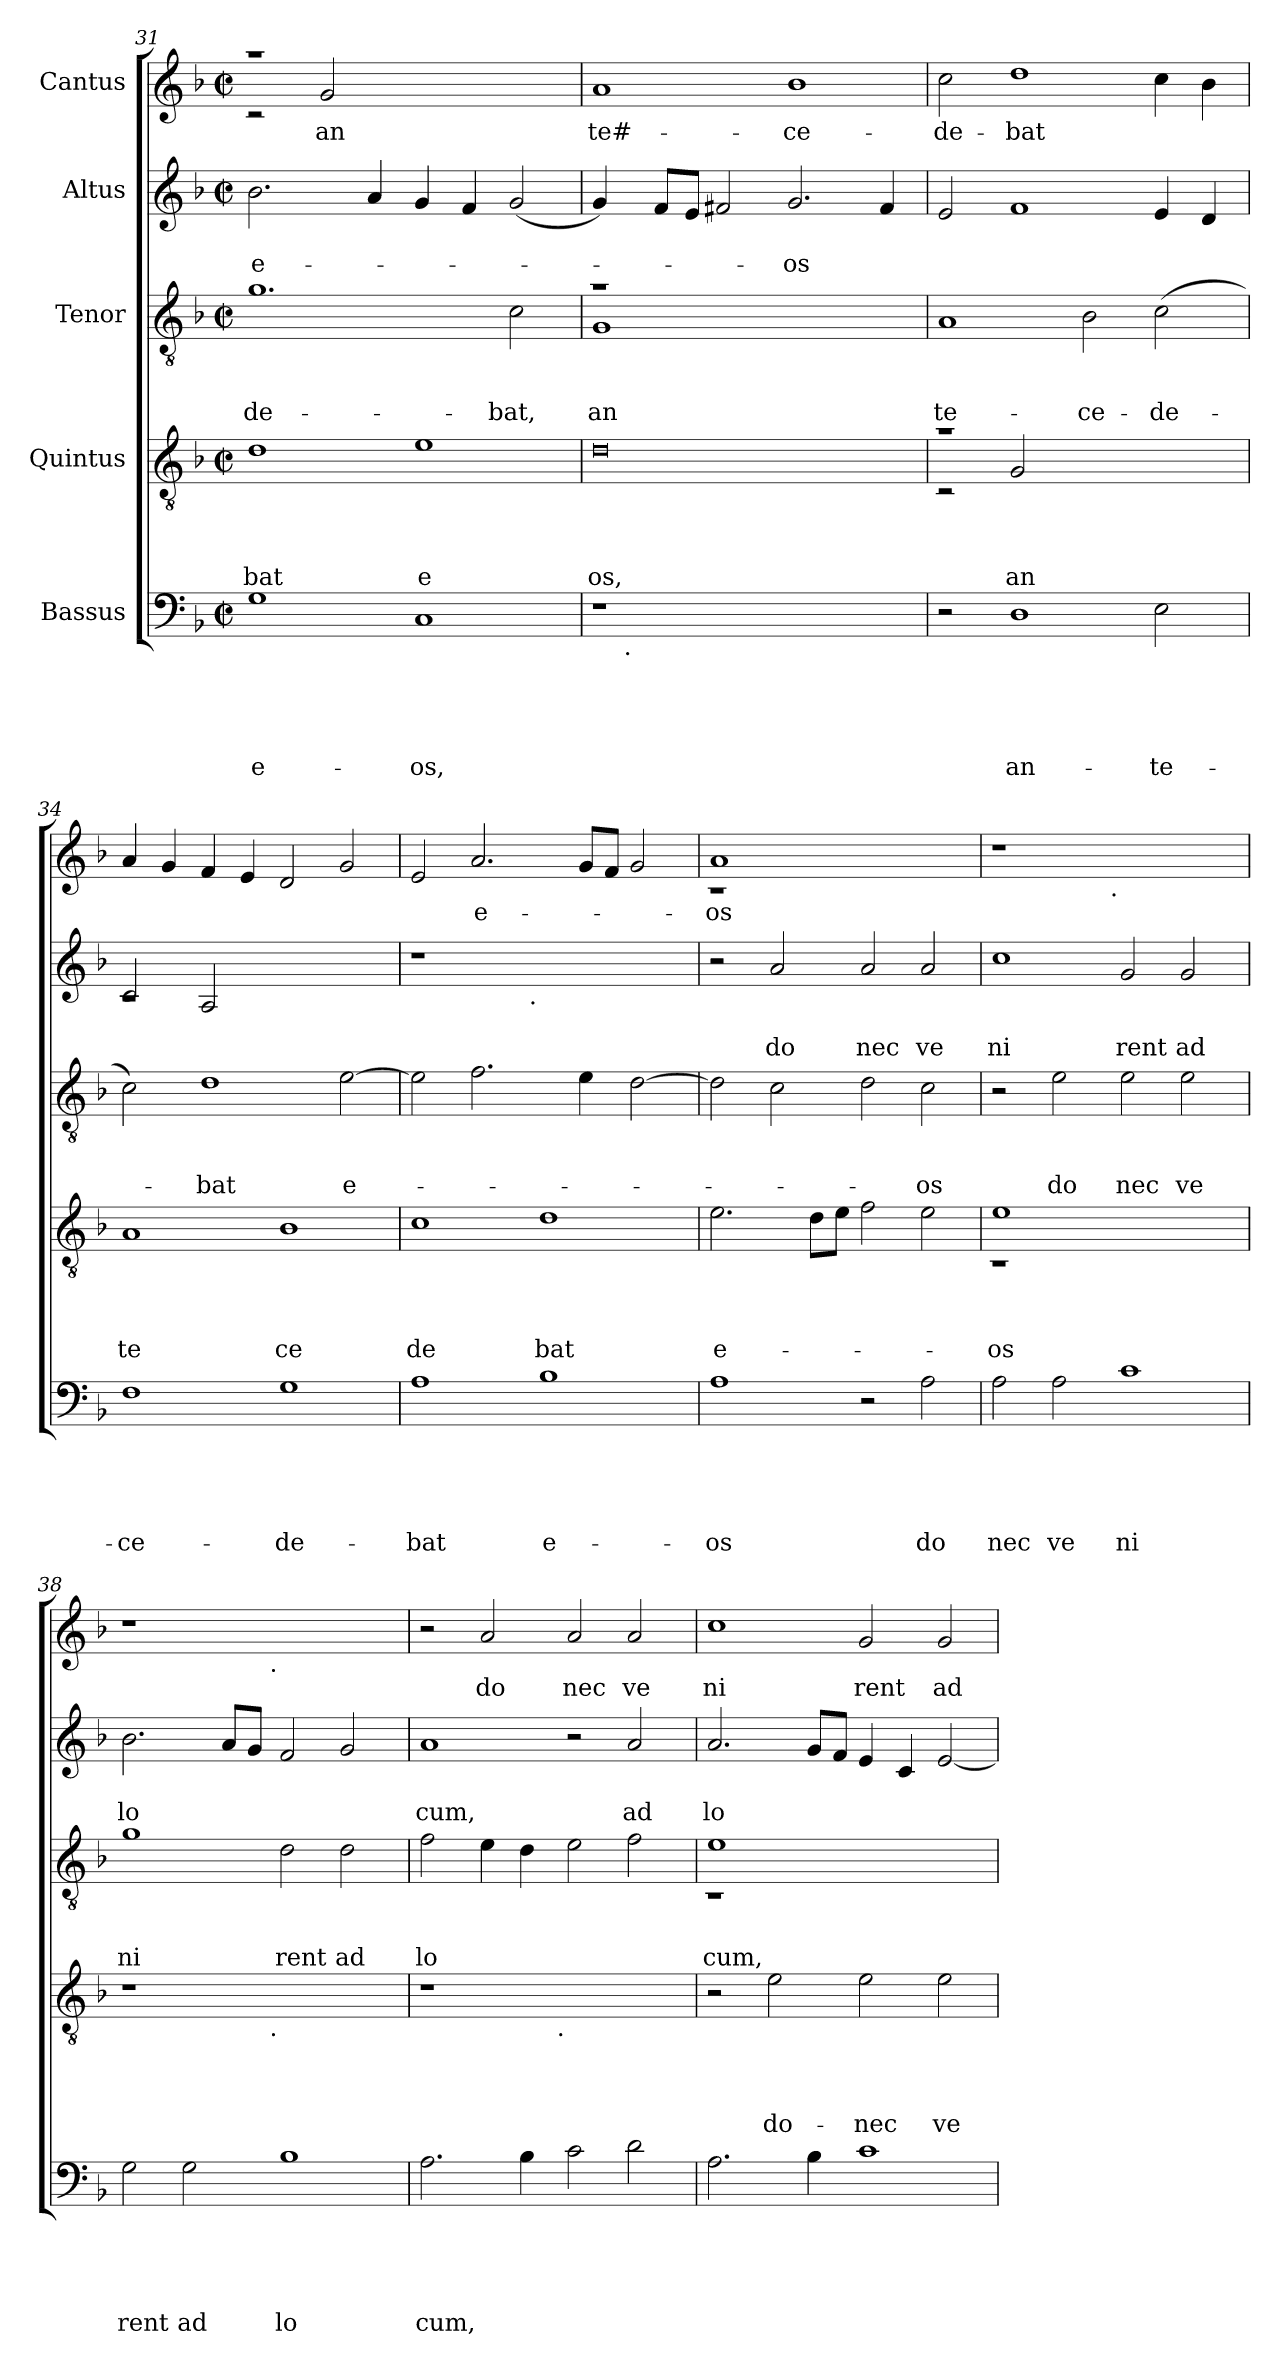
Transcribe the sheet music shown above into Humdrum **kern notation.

**kern	**text	**text	**text	**text	**text	**kern	**text	**text	**text	**text	**kern	**text	**text	**text	**kern	**text	**text	**kern	**text
*part5	*part5	*part5	*part5	*part5	*part5	*part4	*part4	*part4	*part4	*part4	*part3	*part3	*part3	*part3	*part2	*part2	*part2	*part1	*part1
*staff5	*staff5	*staff5	*staff5	*staff5	*staff5	*staff4	*staff4	*staff4	*staff4	*staff4	*staff3	*staff3	*staff3	*staff3	*staff2	*staff2	*staff2	*staff1	*staff1
*I"Bassus	*	*	*	*	*	*I"Quintus	*	*	*	*	*I"Tenor	*	*	*	*I"Altus	*	*	*I"Cantus	*
*clefF4	*	*	*	*	*	*clefGv2	*	*	*	*	*clefGv2	*	*	*	*clefG2	*	*	*clefG2	*
*k[b-]	*	*	*	*	*	*k[b-]	*	*	*	*	*k[b-]	*	*	*	*k[b-]	*	*	*k[b-]	*
*F:	*	*	*	*	*	*F:	*	*	*	*	*F:	*	*	*	*F:	*	*	*F:	*
*M2/2	*	*	*	*	*	*M2/2	*	*	*	*	*M2/2	*	*	*	*M2/2	*	*	*M2/2	*
*met(c|)	*	*	*	*	*	*met(c|)	*	*	*	*	*met(c|)	*	*	*	*met(c|)	*	*	*met(c|)	*
=31	=31	=31	=31	=31	=31	=31	=31	=31	=31	=31	=31	=31	=31	=31	=31	=31	=31	=31	=31
!	!	!	!	!	!LO:LY:b	!	!	!	!	!LO:LY:b	!	!	!	!LO:LY:b	!	!	!LO:LY:b	!	!
*	*	*	*	*	*	*	*	*	*	*	*	*	*	*	*	*	*	*^	*
1G	.	.	.	.	e-	1d	.	.	.	bat	1.g	.	.	-de-	2.b-\	.	e-	1raa	2rc	.
!	!	!	!	!	!	!	!	!	!	!	!	!	!	!	!	!	!	!	!	!LO:LY:b
.	.	.	.	.	.	.	.	.	.	.	.	.	.	.	.	.	.	.	2g/	an-
.	.	.	.	.	.	.	.	.	.	.	.	.	.	.	4a/	.	.	.	.	.
!	!	!	!	!	!LO:LY:b	!	!	!	!	!LO:LY:b	!	!	!	!	!	!	!	!	!	!
1C	.	.	.	.	-os,	1e	.	.	.	e	.	.	.	.	4g/	.	.	1ryy	1ryy	.
.	.	.	.	.	.	.	.	.	.	.	.	.	.	.	4f/	.	.	.	.	.
!	!	!	!	!	!	!	!	!	!	!	!	!	!	!LO:LY:b	!	!	!	!	!	!
.	.	.	.	.	.	.	.	.	.	.	2c\	.	.	-bat,	(<2g/	.	.	.	.	.
*	*	*	*	*	*	*	*	*	*	*	*	*	*	*	*	*	*	*v	*v	*
=32	=32	=32	=32	=32	=32	=32	=32	=32	=32	=32	=32	=32	=32	=32	=32	=32	=32	=32	=32
!	!	!	!	!	!	!	!	!	!	!LO:LY:b	!	!	!	!LO:LY:b	!	!	!	!	!LO:LY:b
*^	*	*	*	*	*	*	*	*	*	*	*^	*	*	*	*	*	*	*	*
1r	8ryy	.	.	.	.	.	0d	.	.	.	os,	1ra	1G	.	.	an-	4g/)	.	.	1a	-te#-
!	!LO:TX:b:t=.	!	!	!	!	!	!	!	!	!	!	!	!	!	!	!	!	!	!	!	!
.	1...ryy	.	.	.	.	.	.	.	.	.	.	.	.	.	.	.	.	.	.	.	.
.	.	.	.	.	.	.	.	.	.	.	.	.	.	.	.	.	8f/L	.	.	.	.
.	.	.	.	.	.	.	.	.	.	.	.	.	.	.	.	.	8e/J	.	.	.	.
.	.	.	.	.	.	.	.	.	.	.	.	.	.	.	.	.	2f#/	.	.	.	.
!	!	!	!	!	!	!	!	!	!	!	!	!	!	!	!	!	!	!	!LO:LY:b	!	!LO:LY:b
1ryy	.	.	.	.	.	.	.	.	.	.	.	1ryy	1ryy	.	.	.	2.g/	.	-os	1b-	-ce-
.	.	.	.	.	.	.	.	.	.	.	.	.	.	.	.	.	4f#/	.	.	.	.
*	*	*	*	*	*	*	*	*	*	*	*	*v	*v	*	*	*	*	*	*	*	*
=33	=33	=33	=33	=33	=33	=33	=33	=33	=33	=33	=33	=33	=33	=33	=33	=33	=33	=33	=33	=33
*	*	*	*	*	*	*	*^	*	*	*	*	*	*	*	*	*	*	*	*	*
!	!	!	!	!	!	!	!	!	!	!	!	!	!	!	!	!LO:LY:b	!	!	!	!	!LO:LY:b
*v	*v	*	*	*	*	*	*	*	*	*	*	*	*	*	*	*	*	*	*	*	*
2r	.	.	.	.	.	1ra	2rC	.	.	.	.	1A	.	.	-te-	2e/	.	.	2cc\	-de-
!	!	!	!	!	!LO:LY:b	!	!	!	!	!	!LO:LY:b	!	!	!	!	!	!	!	!	!LO:LY:b
1D	.	.	.	.	an-	.	2G/	.	.	.	an	.	.	.	.	1f	.	.	1dd	-bat
!	!	!	!	!	!	!	!	!	!	!	!	!	!	!	!LO:LY:b	!	!	!	!	!
.	.	.	.	.	.	1ryy	1ryy	.	.	.	.	2B-\	.	.	-ce-	.	.	.	.	.
!	!	!	!	!	!LO:LY:b	!	!	!	!	!	!	!	!	!	!LO:LY:b	!	!	!	!	!
2E\	.	.	.	.	-te-	.	.	.	.	.	.	(>2c\	.	.	-de-	4e/	.	.	4cc\	.
.	.	.	.	.	.	.	.	.	.	.	.	.	.	.	.	4d/	.	.	4b-\	.
*	*	*	*	*	*	*v	*v	*	*	*	*	*	*	*	*	*	*	*	*	*
=34	=34	=34	=34	=34	=34	=34	=34	=34	=34	=34	=34	=34	=34	=34	=34	=34	=34	=34	=34
*	*	*	*	*	*	*	*	*	*	*	*	*	*	*	*^	*	*	*	*
!	!	!	!	!	!LO:LY:b	!	!	!	!	!LO:LY:b	!	!	!	!	!	!LO:N:vis=1	!	!	!	!
1F	.	.	.	.	-ce-	1A	.	.	.	te	2c\)	.	.	.	2c/	0rc	.	.	4a/	.
.	.	.	.	.	.	.	.	.	.	.	.	.	.	.	.	.	.	.	4g/	.
!	!	!	!	!	!	!	!	!	!	!	!	!	!	!LO:LY:b	!	!	!	!	!	!
.	.	.	.	.	.	.	.	.	.	.	1d	.	.	-bat	2A/	.	.	.	4f/	.
.	.	.	.	.	.	.	.	.	.	.	.	.	.	.	.	.	.	.	4e/	.
!	!	!	!	!	!LO:LY:b	!	!	!	!	!LO:LY:b	!	!	!	!	!	!	!	!	!	!
1G	.	.	.	.	-de-	1B-	.	.	.	ce	.	.	.	.	1ryy	.	.	.	2d/	.
!	!	!	!	!	!	!	!	!	!	!	!	!	!	!LO:LY:b	!	!	!	!	!	!
.	.	.	.	.	.	.	.	.	.	.	[>2e\	.	.	e-	.	.	.	.	2g/	.
=35	=35	=35	=35	=35	=35	=35	=35	=35	=35	=35	=35	=35	=35	=35	=35	=35	=35	=35	=35	=35
!	!	!	!	!	!LO:LY:b	!	!	!	!	!LO:LY:b	!	!	!	!	!	!	!	!	!	!
1A	.	.	.	.	-bat	1c	.	.	.	de	2e\]	.	.	.	1r	2ryy	.	.	2e/	.
!	!	!	!	!	!	!	!	!	!	!	!	!	!	!	!	!	!	!	!	!LO:LY:b
.	.	.	.	.	.	.	.	.	.	.	2.f\	.	.	.	.	4...ryy	.	.	2.a/	e-
!	!	!	!	!	!	!	!	!	!	!	!	!	!	!	!	!LO:TX:b:t=.	!	!	!	!
.	.	.	.	.	.	.	.	.	.	.	.	.	.	.	.	1ryy	.	.	.	.
!	!	!	!	!	!LO:LY:b	!	!	!	!	!LO:LY:b	!	!	!	!	!	!	!	!	!	!
1B-	.	.	.	.	e-	1d	.	.	.	bat	.	.	.	.	1ryy	.	.	.	.	.
.	.	.	.	.	.	.	.	.	.	.	4e\	.	.	.	.	.	.	.	8g/L	.
.	.	.	.	.	.	.	.	.	.	.	.	.	.	.	.	.	.	.	8f/J	.
.	.	.	.	.	.	.	.	.	.	.	[<2d\	.	.	.	.	.	.	.	2g/	.
.	.	.	.	.	.	.	.	.	.	.	.	.	.	.	.	32ryy	.	.	.	.
!!LO:LB:g=z
=36	=36	=36	=36	=36	=36	=36	=36	=36	=36	=36	=36	=36	=36	=36	=36	=36	=36	=36	=36	=36
*	*	*	*	*	*	*	*	*	*	*	*	*	*	*	*	*	*	*	*^	*
!	!	!	!	!	!LO:LY:b	!	!	!	!	!LO:LY:b	!	!	!	!	!	!	!	!	!	!LO:N:vis=1	!LO:LY:b
*	*	*	*	*	*	*	*	*	*	*	*	*	*	*	*v	*v	*	*	*	*	*
1A	.	.	.	.	-os	2.e\	.	.	.	e-	2d\]	.	.	.	2r	.	.	1a	0rc	-os
!	!	!	!	!	!	!	!	!	!	!	!	!	!	!	!	!	!LO:LY:b	!	!	!
.	.	.	.	.	.	.	.	.	.	.	2c\	.	.	.	2a/	.	do	.	.	.
.	.	.	.	.	.	8d\L	.	.	.	.	.	.	.	.	.	.	.	.	.	.
.	.	.	.	.	.	8e\J	.	.	.	.	.	.	.	.	.	.	.	.	.	.
!	!	!	!	!	!	!	!	!	!	!	!	!	!	!	!	!	!LO:LY:b	!	!	!
2r	.	.	.	.	.	2f\	.	.	.	.	2d\	.	.	.	2a/	.	nec	1ryy	.	.
!	!	!	!	!	!LO:LY:b	!	!	!	!	!	!	!	!	!LO:LY:b	!	!	!LO:LY:b	!	!	!
2A\	.	.	.	.	do	2e\	.	.	.	.	2c\	.	.	-os	2a/	.	ve	.	.	.
=37	=37	=37	=37	=37	=37	=37	=37	=37	=37	=37	=37	=37	=37	=37	=37	=37	=37	=37	=37	=37
*	*	*	*	*	*	*^	*	*	*	*	*	*	*	*	*	*	*	*	*	*
!	!	!	!	!	!LO:LY:b	!	!LO:N:vis=1	!	!	!	!LO:LY:b	!	!	!	!	!	!	!LO:LY:b	!	!	!
2A\	.	.	.	.	nec	1e	0rC	.	.	.	-os	2r	.	.	.	1cc	.	ni	1r	2ryy	.
!	!	!	!	!	!LO:LY:b	!	!	!	!	!	!	!	!	!	!LO:LY:b	!	!	!	!	!	!
2A\	.	.	.	.	ve	.	.	.	.	.	.	2e\	.	.	do	.	.	.	.	4...ryy	.
!	!	!	!	!	!	!	!	!	!	!	!	!	!	!	!	!	!	!	!	!LO:TX:b:t=.	!
.	.	.	.	.	.	.	.	.	.	.	.	.	.	.	.	.	.	.	.	1ryy	.
!	!	!	!	!	!LO:LY:b	!	!	!	!	!	!	!	!	!	!LO:LY:b	!	!	!LO:LY:b	!	!	!
1c	.	.	.	.	ni	1ryy	.	.	.	.	.	2e\	.	.	nec	2g/	.	rent	1ryy	.	.
!	!	!	!	!	!	!	!	!	!	!	!	!	!	!	!LO:LY:b	!	!	!LO:LY:b	!	!	!
.	.	.	.	.	.	.	.	.	.	.	.	2e\	.	.	ve	2g/	.	ad	.	.	.
.	.	.	.	.	.	.	.	.	.	.	.	.	.	.	.	.	.	.	.	32ryy	.
=38	=38	=38	=38	=38	=38	=38	=38	=38	=38	=38	=38	=38	=38	=38	=38	=38	=38	=38	=38	=38	=38
!	!	!	!	!	!LO:LY:b	!	!	!	!	!	!	!	!	!	!LO:LY:b	!	!	!LO:LY:b	!	!	!
2G\	.	.	.	.	rent	1r	2ryy	.	.	.	.	1g	.	.	ni	2.b-\	.	lo	1r	2ryy	.
!	!	!	!	!	!LO:LY:b	!	!	!	!	!	!	!	!	!	!	!	!	!	!	!	!
2G\	.	.	.	.	ad	.	4...ryy	.	.	.	.	.	.	.	.	.	.	.	.	4...ryy	.
.	.	.	.	.	.	.	.	.	.	.	.	.	.	.	.	8a/L	.	.	.	.	.
.	.	.	.	.	.	.	.	.	.	.	.	.	.	.	.	8g/J	.	.	.	.	.
!	!	!	!	!	!	!	!	!	!	!	!	!	!	!	!	!	!	!	!	!LO:TX:b:t=.	!
!	!	!	!	!	!	!	!LO:TX:b:t=.	!	!	!	!	!	!	!	!	!	!	!	!	!	!
.	.	.	.	.	.	.	1ryy	.	.	.	.	.	.	.	.	.	.	.	.	1ryy	.
!	!	!	!	!	!LO:LY:b	!	!	!	!	!	!	!	!	!	!LO:LY:b	!	!	!	!	!	!
1B-	.	.	.	.	lo	1ryy	.	.	.	.	.	2d\	.	.	rent	2f/	.	.	1ryy	.	.
!	!	!	!	!	!	!	!	!	!	!	!	!	!	!	!LO:LY:b	!	!	!	!	!	!
.	.	.	.	.	.	.	.	.	.	.	.	2d\	.	.	ad	2g/	.	.	.	.	.
.	.	.	.	.	.	.	32ryy	.	.	.	.	.	.	.	.	.	.	.	.	32ryy	.
=39	=39	=39	=39	=39	=39	=39	=39	=39	=39	=39	=39	=39	=39	=39	=39	=39	=39	=39	=39	=39	=39
!	!	!	!	!	!LO:LY:b	!	!	!	!	!	!	!	!	!	!LO:LY:b	!	!	!LO:LY:b	!	!	!
*	*	*	*	*	*	*	*	*	*	*	*	*	*	*	*	*	*	*	*v	*v	*
2.A\	.	.	.	.	cum,	1r	2ryy	.	.	.	.	2f\	.	.	lo	1a	.	cum,	2r	.
!	!	!	!	!	!	!	!	!	!	!	!	!	!	!	!	!	!	!	!	!LO:LY:b
.	.	.	.	.	.	.	4...ryy	.	.	.	.	4e\	.	.	.	.	.	.	2a/	do
4B-\	.	.	.	.	.	.	.	.	.	.	.	4d\	.	.	.	.	.	.	.	.
!	!	!	!	!	!	!	!LO:TX:b:t=.	!	!	!	!	!	!	!	!	!	!	!	!	!
.	.	.	.	.	.	.	1ryy	.	.	.	.	.	.	.	.	.	.	.	.	.
!	!	!	!	!	!	!	!	!	!	!	!	!	!	!	!	!	!	!	!	!LO:LY:b
2c\	.	.	.	.	.	1ryy	.	.	.	.	.	2e\	.	.	.	2r	.	.	2a/	nec
!	!	!	!	!	!	!	!	!	!	!	!	!	!	!	!	!	!	!LO:LY:b	!	!LO:LY:b
2d\	.	.	.	.	.	.	.	.	.	.	.	2f\	.	.	.	2a/	.	ad	2a/	ve
.	.	.	.	.	.	.	32ryy	.	.	.	.	.	.	.	.	.	.	.	.	.
=40	=40	=40	=40	=40	=40	=40	=40	=40	=40	=40	=40	=40	=40	=40	=40	=40	=40	=40	=40	=40
*	*	*	*	*	*	*	*	*	*	*	*	*^	*	*	*	*	*	*	*	*
!	!	!	!	!	!	!	!	!	!	!	!	!	!LO:N:vis=1	!	!	!LO:LY:b	!	!	!LO:LY:b	!	!LO:LY:b
*	*	*	*	*	*	*v	*v	*	*	*	*	*	*	*	*	*	*	*	*	*	*
2.A\	.	.	.	.	.	2r	.	.	.	.	1e	0rC	.	.	cum,	2.a/	.	lo	1cc	ni
!	!	!	!	!	!	!	!	!	!	!LO:LY:b	!	!	!	!	!	!	!	!	!	!
.	.	.	.	.	.	2e\	.	.	.	do-	.	.	.	.	.	.	.	.	.	.
4B-\	.	.	.	.	.	.	.	.	.	.	.	.	.	.	.	8g/L	.	.	.	.
.	.	.	.	.	.	.	.	.	.	.	.	.	.	.	.	8f/J	.	.	.	.
!	!	!	!	!	!	!	!	!	!	!LO:LY:b	!	!	!	!	!	!	!	!	!	!LO:LY:b
1c	.	.	.	.	.	2e\	.	.	.	-nec	1ryy	.	.	.	.	4e/	.	.	2g/	rent
.	.	.	.	.	.	.	.	.	.	.	.	.	.	.	.	4c/	.	.	.	.
!	!	!	!	!	!	!	!	!	!	!LO:LY:b	!	!	!	!	!	!	!	!	!	!LO:LY:b
.	.	.	.	.	.	2e\	.	.	.	ve-	.	.	.	.	.	[<2e/	.	.	2g/	ad
*	*	*	*	*	*	*	*	*	*	*	*v	*v	*	*	*	*	*	*	*	*
=	=	=	=	=	=	=	=	=	=	=	=	=	=	=	=	=	=	=	=
*-	*-	*-	*-	*-	*-	*-	*-	*-	*-	*-	*-	*-	*-	*-	*-	*-	*-	*-	*-
